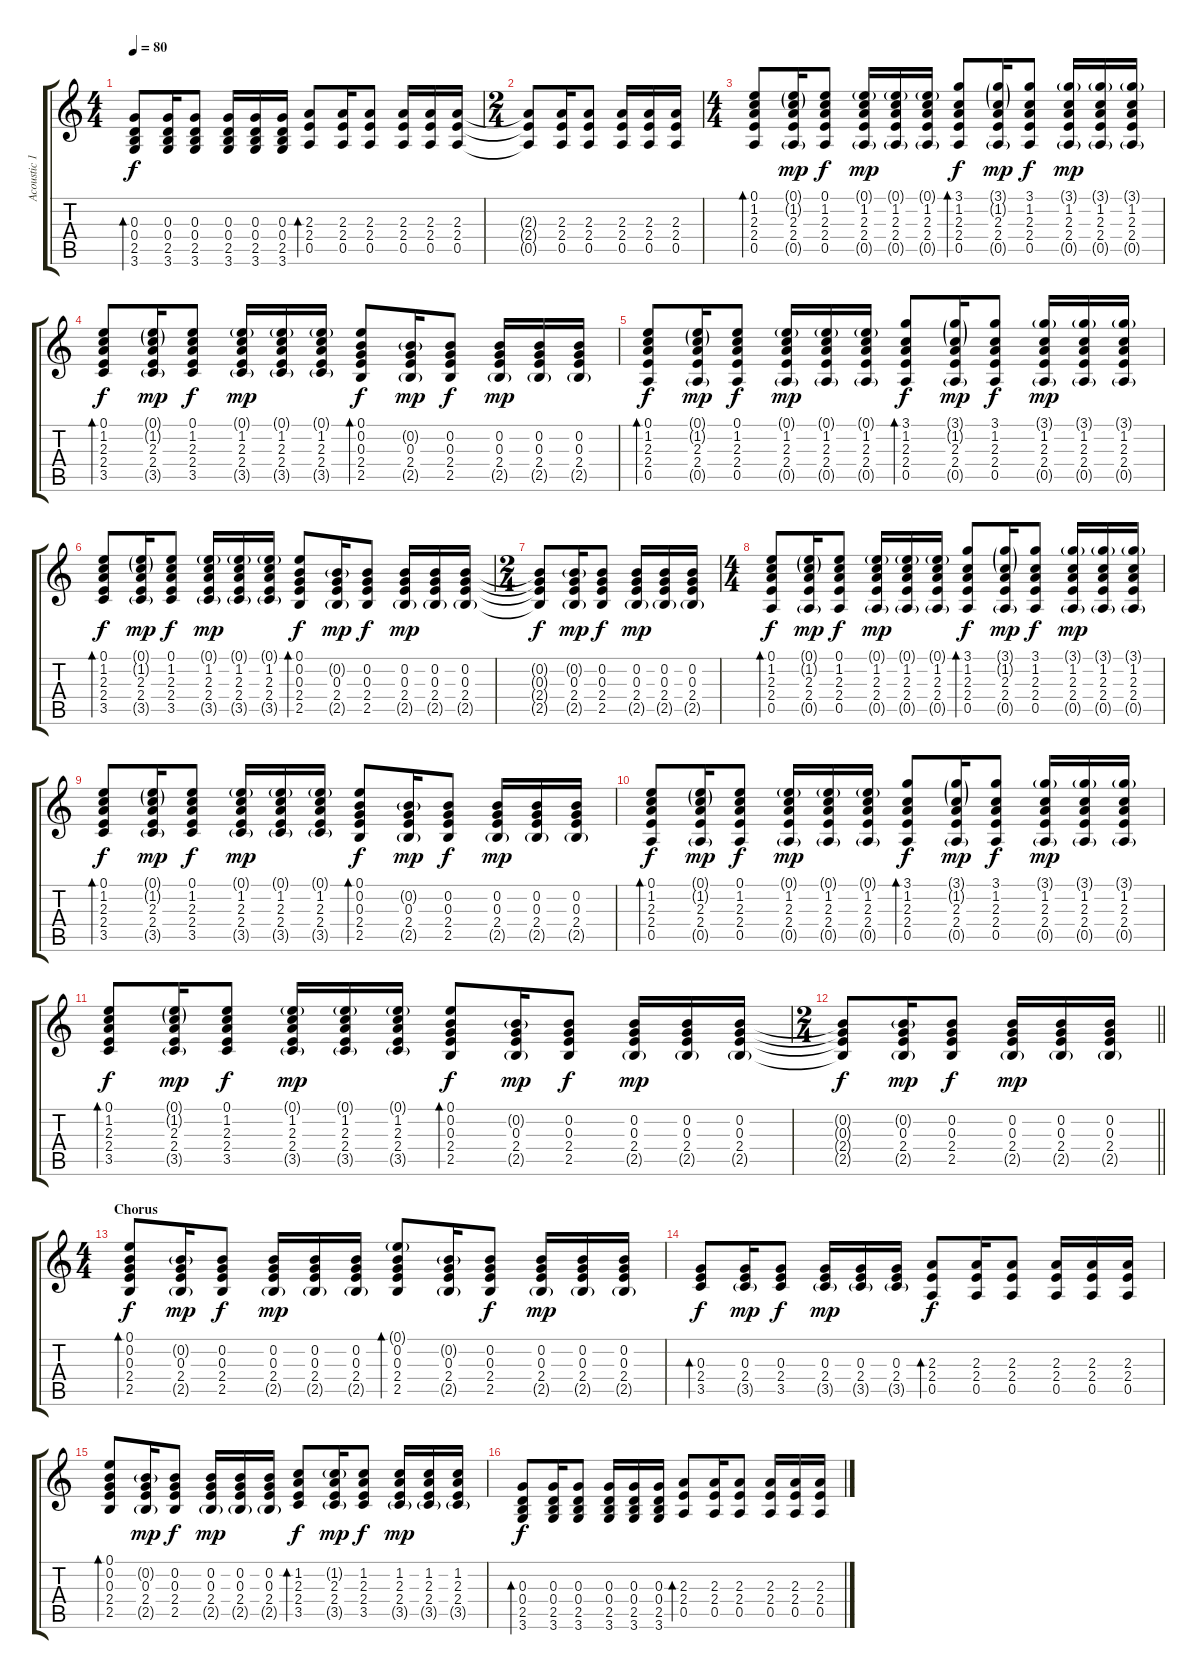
\track ("Acoustic 1" "Acoustic 1") {instrument acousticguitarsteel}
\staff {score tabs}
\tuning (E4 B3 G3 D3 A2 E2) {hide}
\ts (4 4)
\tempo 80
\clef g2
\ks c
(0.3 0.4 2.5 3.6).8{bd 60 dy f} (0.3 0.4 2.5 3.6).16 (0.3 0.4 2.5 3.6).8 (0.3 0.4 2.5 3.6).16 (0.3 0.4 2.5 3.6).16 (0.3 0.4 2.5 3.6).16 (2.3 2.4 0.5).8{bd 60} (2.3 2.4 0.5).16 (2.3 2.4 0.5).8 (2.3 2.4 0.5).16 (2.3 2.4 0.5).16 (2.3 2.4 0.5).16 |
\ts (2 4)
(2.3{t} 2.4{t} 0.5{t}).8 (2.3 2.4 0.5).16 (2.3 2.4 0.5).8 (2.3 2.4 0.5).16 (2.3 2.4 0.5).16 (2.3 2.4 0.5).16 |
\ts (4 4)
(0.1 1.2 2.3 2.4 0.5).8{bd 60} (0.1{g} 1.2{g} 2.3 2.4 0.5{g}).16{dy mp} (0.1 1.2 2.3 2.4 0.5).8{dy f} (0.1{g} 1.2 2.3 2.4 0.5{g}).16{dy mp} (0.1{g} 1.2 2.3 2.4 0.5{g}).16 (0.1{g} 1.2 2.3 2.4 0.5{g}).16 (3.1 1.2 2.3 2.4 0.5).8{bd 60 dy f} (3.1{g} 1.2{g} 2.3 2.4 0.5{g}).16{dy mp} (3.1 1.2 2.3 2.4 0.5).8{dy f} (3.1{g} 1.2 2.3 2.4 0.5{g}).16{dy mp} (3.1{g} 1.2 2.3 2.4 0.5{g}).16 (3.1{g} 1.2 2.3 2.4 0.5{g}).16 |
(0.1 1.2 2.3 2.4 3.5).8{bd 60 dy f} (0.1{g} 1.2{g} 2.3 2.4 3.5{g}).16{dy mp} (0.1 1.2 2.3 2.4 3.5).8{dy f} (0.1{g} 1.2 2.3 2.4 3.5{g}).16{dy mp} (0.1{g} 1.2 2.3 2.4 3.5{g}).16 (0.1{g} 1.2 2.3 2.4 3.5{g}).16 (0.1 0.2 0.3 2.4 2.5).8{bd 60 dy f} (0.2{g} 0.3 2.4 2.5{g}).16{dy mp} (0.2 0.3 2.4 2.5).8{dy f} (0.2 0.3 2.4 2.5{g}).16{dy mp} (0.2 0.3 2.4 2.5{g}).16 (0.2 0.3 2.4 2.5{g}).16 |
(0.1 1.2 2.3 2.4 0.5).8{bd 60 dy f} (0.1{g} 1.2{g} 2.3 2.4 0.5{g}).16{dy mp} (0.1 1.2 2.3 2.4 0.5).8{dy f} (0.1{g} 1.2 2.3 2.4 0.5{g}).16{dy mp} (0.1{g} 1.2 2.3 2.4 0.5{g}).16 (0.1{g} 1.2 2.3 2.4 0.5{g}).16 (3.1 1.2 2.3 2.4 0.5).8{bd 60 dy f} (3.1{g} 1.2{g} 2.3 2.4 0.5{g}).16{dy mp} (3.1 1.2 2.3 2.4 0.5).8{dy f} (3.1{g} 1.2 2.3 2.4 0.5{g}).16{dy mp} (3.1{g} 1.2 2.3 2.4 0.5{g}).16 (3.1{g} 1.2 2.3 2.4 0.5{g}).16 |
(0.1 1.2 2.3 2.4 3.5).8{bd 60 dy f} (0.1{g} 1.2{g} 2.3 2.4 3.5{g}).16{dy mp} (0.1 1.2 2.3 2.4 3.5).8{dy f} (0.1{g} 1.2 2.3 2.4 3.5{g}).16{dy mp} (0.1{g} 1.2 2.3 2.4 3.5{g}).16 (0.1{g} 1.2 2.3 2.4 3.5{g}).16 (0.1 0.2 0.3 2.4 2.5).8{bd 60 dy f} (0.2{g} 0.3 2.4 2.5{g}).16{dy mp} (0.2 0.3 2.4 2.5).8{dy f} (0.2 0.3 2.4 2.5{g}).16{dy mp} (0.2 0.3 2.4 2.5{g}).16 (0.2 0.3 2.4 2.5{g}).16 |
\ts (2 4)
(0.2{t} 0.3{t} 2.4{t} 2.5{t}).8{dy f} (0.2{g} 0.3 2.4 2.5{g}).16{dy mp} (0.2 0.3 2.4 2.5).8{dy f} (0.2 0.3 2.4 2.5{g}).16{dy mp} (0.2 0.3 2.4 2.5{g}).16 (0.2 0.3 2.4 2.5{g}).16 |
\ts (4 4)
(0.1 1.2 2.3 2.4 0.5).8{bd 60 dy f} (0.1{g} 1.2{g} 2.3 2.4 0.5{g}).16{dy mp} (0.1 1.2 2.3 2.4 0.5).8{dy f} (0.1{g} 1.2 2.3 2.4 0.5{g}).16{dy mp} (0.1{g} 1.2 2.3 2.4 0.5{g}).16 (0.1{g} 1.2 2.3 2.4 0.5{g}).16 (3.1 1.2 2.3 2.4 0.5).8{bd 60 dy f} (3.1{g} 1.2{g} 2.3 2.4 0.5{g}).16{dy mp} (3.1 1.2 2.3 2.4 0.5).8{dy f} (3.1{g} 1.2 2.3 2.4 0.5{g}).16{dy mp} (3.1{g} 1.2 2.3 2.4 0.5{g}).16 (3.1{g} 1.2 2.3 2.4 0.5{g}).16 |
(0.1 1.2 2.3 2.4 3.5).8{bd 60 dy f} (0.1{g} 1.2{g} 2.3 2.4 3.5{g}).16{dy mp} (0.1 1.2 2.3 2.4 3.5).8{dy f} (0.1{g} 1.2 2.3 2.4 3.5{g}).16{dy mp} (0.1{g} 1.2 2.3 2.4 3.5{g}).16 (0.1{g} 1.2 2.3 2.4 3.5{g}).16 (0.1 0.2 0.3 2.4 2.5).8{bd 60 dy f} (0.2{g} 0.3 2.4 2.5{g}).16{dy mp} (0.2 0.3 2.4 2.5).8{dy f} (0.2 0.3 2.4 2.5{g}).16{dy mp} (0.2 0.3 2.4 2.5{g}).16 (0.2 0.3 2.4 2.5{g}).16 |
(0.1 1.2 2.3 2.4 0.5).8{bd 60 dy f} (0.1{g} 1.2{g} 2.3 2.4 0.5{g}).16{dy mp} (0.1 1.2 2.3 2.4 0.5).8{dy f} (0.1{g} 1.2 2.3 2.4 0.5{g}).16{dy mp} (0.1{g} 1.2 2.3 2.4 0.5{g}).16 (0.1{g} 1.2 2.3 2.4 0.5{g}).16 (3.1 1.2 2.3 2.4 0.5).8{bd 60 dy f} (3.1{g} 1.2{g} 2.3 2.4 0.5{g}).16{dy mp} (3.1 1.2 2.3 2.4 0.5).8{dy f} (3.1{g} 1.2 2.3 2.4 0.5{g}).16{dy mp} (3.1{g} 1.2 2.3 2.4 0.5{g}).16 (3.1{g} 1.2 2.3 2.4 0.5{g}).16 |
(0.1 1.2 2.3 2.4 3.5).8{bd 60 dy f} (0.1{g} 1.2{g} 2.3 2.4 3.5{g}).16{dy mp} (0.1 1.2 2.3 2.4 3.5).8{dy f} (0.1{g} 1.2 2.3 2.4 3.5{g}).16{dy mp} (0.1{g} 1.2 2.3 2.4 3.5{g}).16 (0.1{g} 1.2 2.3 2.4 3.5{g}).16 (0.1 0.2 0.3 2.4 2.5).8{bd 60 dy f} (0.2{g} 0.3 2.4 2.5{g}).16{dy mp} (0.2 0.3 2.4 2.5).8{dy f} (0.2 0.3 2.4 2.5{g}).16{dy mp} (0.2 0.3 2.4 2.5{g}).16 (0.2 0.3 2.4 2.5{g}).16 |
\ts (2 4)
\barLineRight lightlight
(0.2{t} 0.3{t} 2.4{t} 2.5{t}).8{dy f} (0.2{g} 0.3 2.4 2.5{g}).16{dy mp} (0.2 0.3 2.4 2.5).8{dy f} (0.2 0.3 2.4 2.5{g}).16{dy mp} (0.2 0.3 2.4 2.5{g}).16 (0.2 0.3 2.4 2.5{g}).16 |
\ts (4 4)
\section ("" "Chorus")
(0.1 0.2 0.3 2.4 2.5).8{bd 60 dy f} (0.2{g} 0.3 2.4 2.5{g}).16{dy mp} (0.2 0.3 2.4 2.5).8{dy f} (0.2 0.3 2.4 2.5{g}).16{dy mp} (0.2 0.3 2.4 2.5{g}).16 (0.2 0.3 2.4 2.5{g}).16 (0.1{g} 0.2 0.3 2.4 2.5).8{bd 60} (0.2{g} 0.3 2.4 2.5{g}).16 (0.2 0.3 2.4 2.5).8{dy f} (0.2 0.3 2.4 2.5{g}).16{dy mp} (0.2 0.3 2.4 2.5{g}).16 (0.2 0.3 2.4 2.5{g}).16 |
(0.3 2.4 3.5).8{bd 60 dy f} (0.3 2.4 3.5{g}).16{dy mp} (0.3 2.4 3.5).8{dy f} (0.3 2.4 3.5{g}).16{dy mp} (0.3 2.4 3.5{g}).16 (0.3 2.4 3.5{g}).16 (2.3 2.4 0.5).8{bd 60 dy f} (2.3 2.4 0.5).16 (2.3 2.4 0.5).8 (2.3 2.4 0.5).16 (2.3 2.4 0.5).16 (2.3 2.4 0.5).16 |
(0.1 0.2 0.3 2.4 2.5).8{bd 60} (0.2{g} 0.3 2.4 2.5{g}).16{dy mp} (0.2 0.3 2.4 2.5).8{dy f} (0.2 0.3 2.4 2.5{g}).16{dy mp} (0.2 0.3 2.4 2.5{g}).16 (0.2 0.3 2.4 2.5{g}).16 (1.2 2.3 2.4 3.5).8{bd 60 dy f} (1.2{g} 2.3 2.4 3.5{g}).16{dy mp} (1.2 2.3 2.4 3.5).8{dy f} (1.2 2.3 2.4 3.5{g}).16{dy mp} (1.2 2.3 2.4 3.5{g}).16 (1.2 2.3 2.4 3.5{g}).16 |
(0.3 0.4 2.5 3.6).8{bd 60 dy f} (0.3 0.4 2.5 3.6).16 (0.3 0.4 2.5 3.6).8 (0.3 0.4 2.5 3.6).16 (0.3 0.4 2.5 3.6).16 (0.3 0.4 2.5 3.6).16 (2.3 2.4 0.5).8{bd 60} (2.3 2.4 0.5).16 (2.3 2.4 0.5).8 (2.3 2.4 0.5).16 (2.3 2.4 0.5).16 (2.3 2.4 0.5).16
